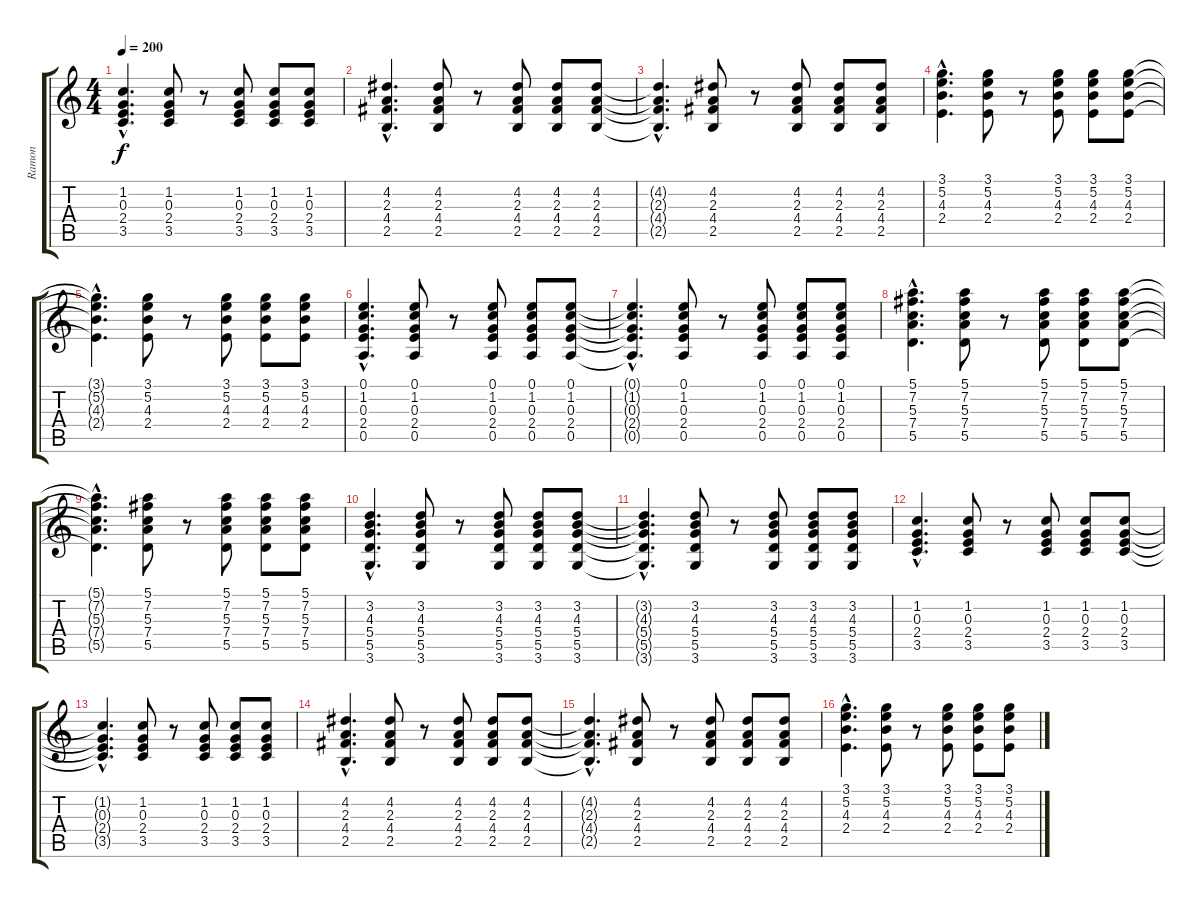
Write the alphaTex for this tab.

\track ("Ramon" "Ramon") {instrument acousticguitarnylon}
\staff {score tabs}
\tuning (E4 B3 G3 D3 A2 E2) {hide}
\ts (4 4)
\tempo 200
\clef g2
\ks c
(1.2{hac t} 0.3{hac t} 2.4{hac t} 3.5{hac t}).4{d dy f} (1.2 0.3 2.4 3.5).8 r.8 (1.2 0.3 2.4 3.5).8 (1.2 0.3 2.4 3.5).8 (1.2 0.3 2.4 3.5).8 |
(4.2{hac} 2.3{hac} 4.4{hac} 2.5{hac}).4{d} (4.2 2.3 4.4 2.5).8 r.8 (4.2 2.3 4.4 2.5).8 (4.2 2.3 4.4 2.5).8 (4.2 2.3 4.4 2.5).8 |
(4.2{hac t} 2.3{hac t} 4.4{hac t} 2.5{hac t}).4{d} (4.2 2.3 4.4 2.5).8 r.8 (4.2 2.3 4.4 2.5).8 (4.2 2.3 4.4 2.5).8 (4.2 2.3 4.4 2.5).8 |
(3.1{hac} 5.2{hac} 4.3{hac} 2.4{hac}).4{d} (3.1 5.2 4.3 2.4).8 r.8 (3.1 5.2 4.3 2.4).8 (3.1 5.2 4.3 2.4).8 (3.1 5.2 4.3 2.4).8 |
(3.1{hac t} 5.2{hac t} 4.3{hac t} 2.4{hac t}).4{d} (3.1 5.2 4.3 2.4).8 r.8 (3.1 5.2 4.3 2.4).8 (3.1 5.2 4.3 2.4).8 (3.1 5.2 4.3 2.4).8 |
(0.1{hac} 1.2{hac} 0.3{hac} 2.4{hac} 0.5{hac}).4{d} (0.1 1.2 0.3 2.4 0.5).8 r.8 (0.1 1.2 0.3 2.4 0.5).8 (0.1 1.2 0.3 2.4 0.5).8 (0.1 1.2 0.3 2.4 0.5).8 |
(0.1{hac t} 1.2{hac t} 0.3{hac t} 2.4{hac t} 0.5{hac t}).4{d} (0.1 1.2 0.3 2.4 0.5).8 r.8 (0.1 1.2 0.3 2.4 0.5).8 (0.1 1.2 0.3 2.4 0.5).8 (0.1 1.2 0.3 2.4 0.5).8 |
(5.1{hac} 7.2{hac} 5.3{hac} 7.4{hac} 5.5{hac}).4{d} (5.1 7.2 5.3 7.4 5.5).8 r.8 (5.1 7.2 5.3 7.4 5.5).8 (5.1 7.2 5.3 7.4 5.5).8 (5.1 7.2 5.3 7.4 5.5).8 |
(5.1{hac t} 7.2{hac t} 5.3{hac t} 7.4{hac t} 5.5{hac t}).4{d} (5.1 7.2 5.3 7.4 5.5).8 r.8 (5.1 7.2 5.3 7.4 5.5).8 (5.1 7.2 5.3 7.4 5.5).8 (5.1 7.2 5.3 7.4 5.5).8 |
(3.2{hac} 4.3{hac} 5.4{hac} 5.5{hac} 3.6{hac}).4{d} (3.2 4.3 5.4 5.5 3.6).8 r.8 (3.2 4.3 5.4 5.5 3.6).8 (3.2 4.3 5.4 5.5 3.6).8 (3.2 4.3 5.4 5.5 3.6).8 |
(3.2{hac t} 4.3{hac t} 5.4{hac t} 5.5{hac t} 3.6{hac t}).4{d} (3.2 4.3 5.4 5.5 3.6).8 r.8 (3.2 4.3 5.4 5.5 3.6).8 (3.2 4.3 5.4 5.5 3.6).8 (3.2 4.3 5.4 5.5 3.6).8 |
(1.2{hac} 0.3{hac} 2.4{hac} 3.5{hac}).4{d} (1.2 0.3 2.4 3.5).8 r.8 (1.2 0.3 2.4 3.5).8 (1.2 0.3 2.4 3.5).8 (1.2 0.3 2.4 3.5).8 |
(1.2{hac t} 0.3{hac t} 2.4{hac t} 3.5{hac t}).4{d} (1.2 0.3 2.4 3.5).8 r.8 (1.2 0.3 2.4 3.5).8 (1.2 0.3 2.4 3.5).8 (1.2 0.3 2.4 3.5).8 |
(4.2{hac} 2.3{hac} 4.4{hac} 2.5{hac}).4{d} (4.2 2.3 4.4 2.5).8 r.8 (4.2 2.3 4.4 2.5).8 (4.2 2.3 4.4 2.5).8 (4.2 2.3 4.4 2.5).8 |
(4.2{hac t} 2.3{hac t} 4.4{hac t} 2.5{hac t}).4{d} (4.2 2.3 4.4 2.5).8 r.8 (4.2 2.3 4.4 2.5).8 (4.2 2.3 4.4 2.5).8 (4.2 2.3 4.4 2.5).8 |
(3.1{hac} 5.2{hac} 4.3{hac} 2.4{hac}).4{d} (3.1 5.2 4.3 2.4).8 r.8 (3.1 5.2 4.3 2.4).8 (3.1 5.2 4.3 2.4).8 (3.1 5.2 4.3 2.4).8
